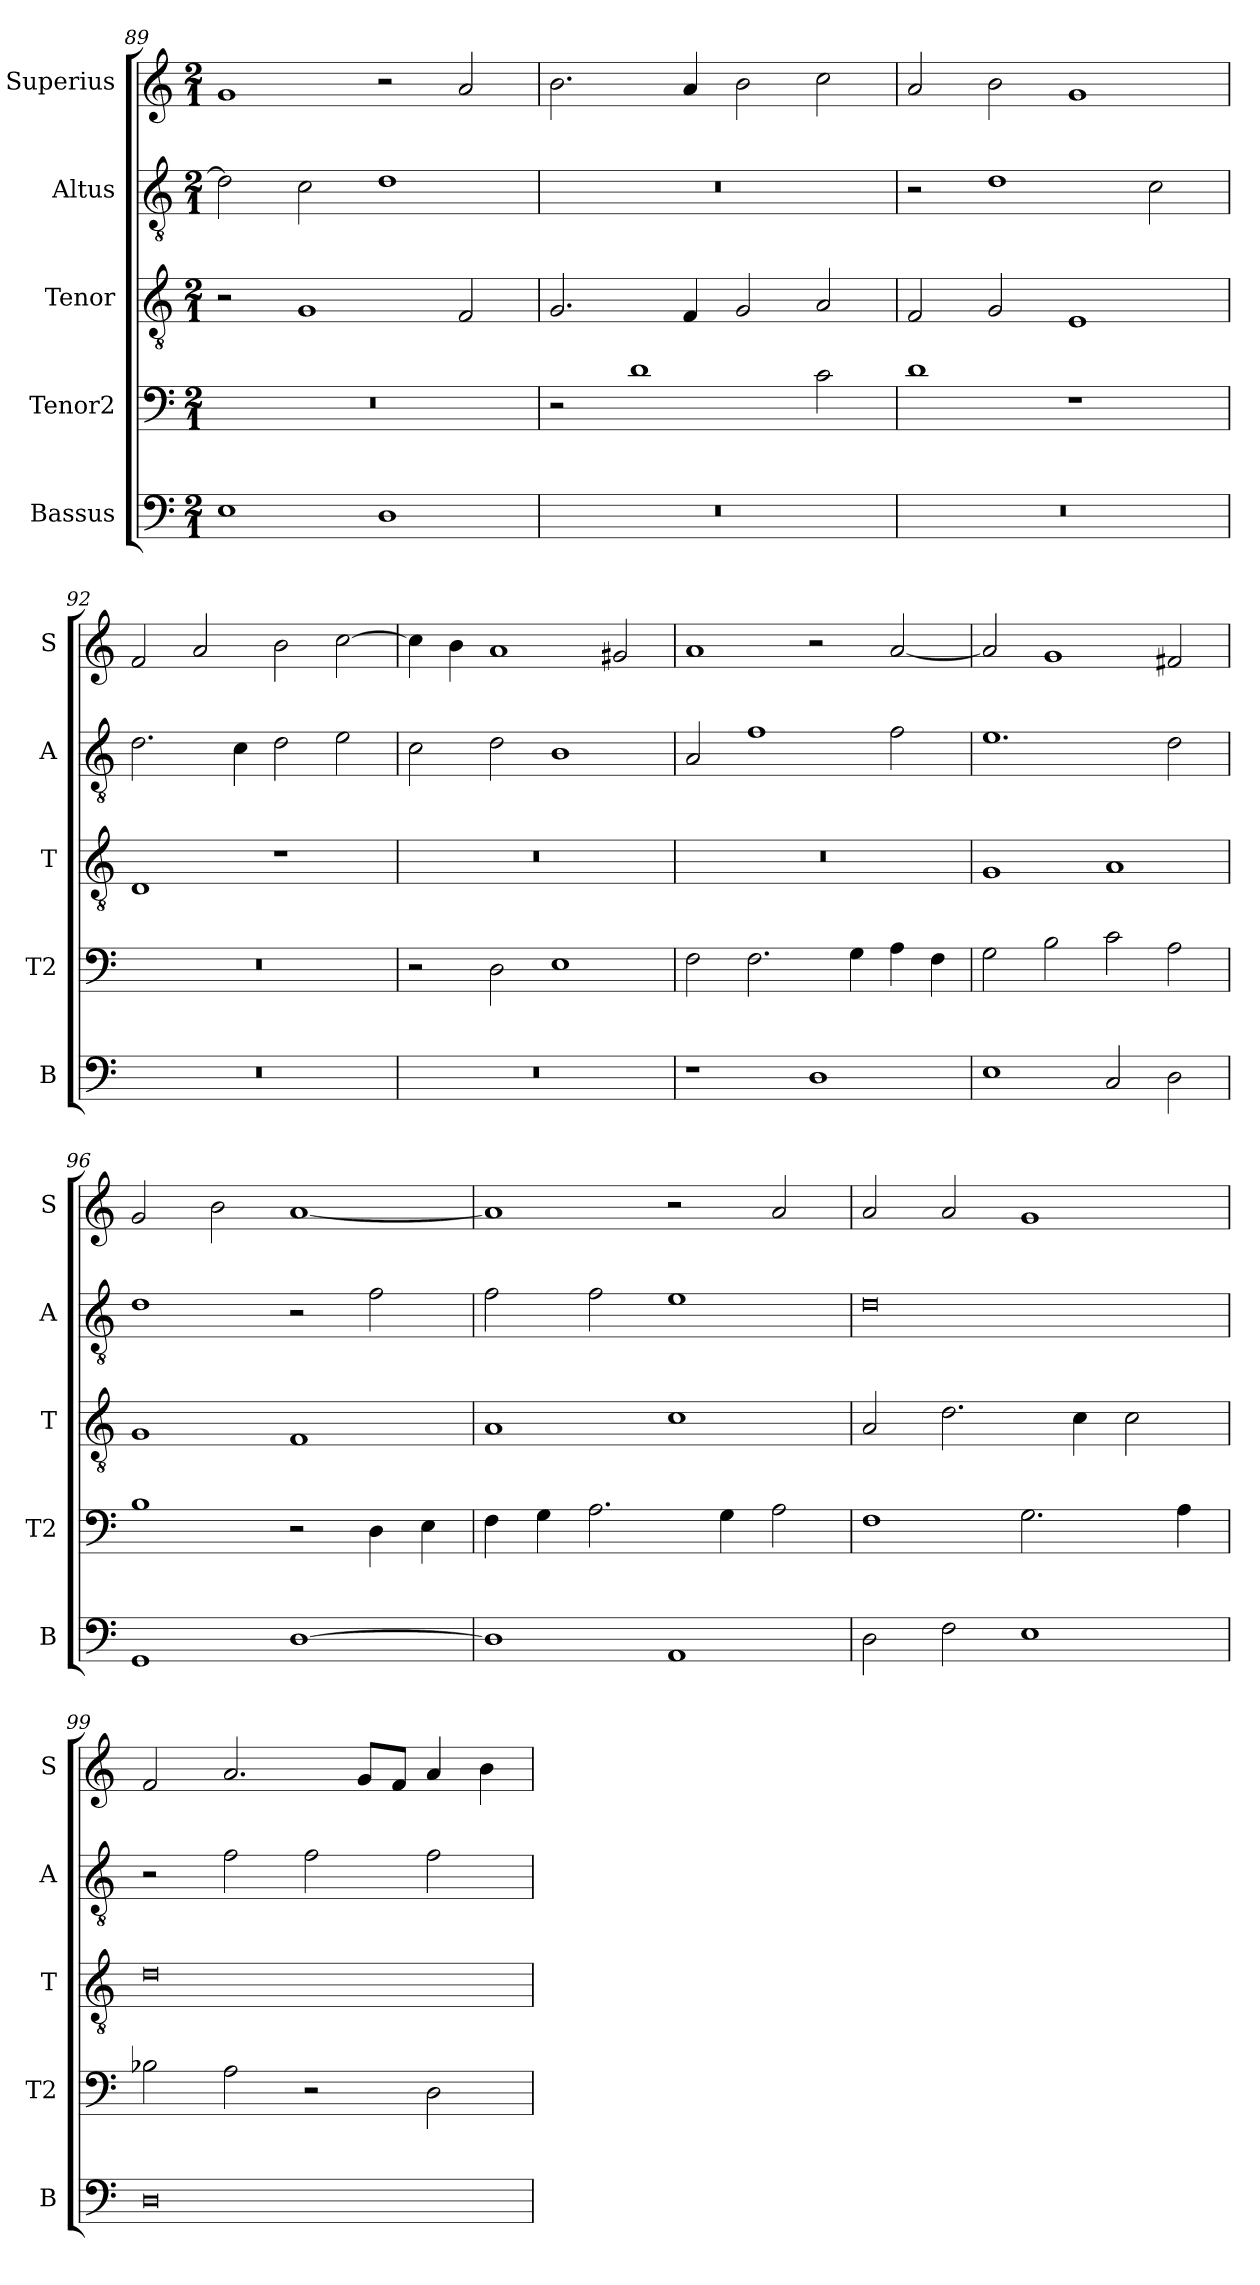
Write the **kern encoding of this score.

**kern	**kern	**kern	**kern	**kern
*part5	*part4	*part3	*part2	*part1
*staff5	*staff4	*staff3	*staff2	*staff1
*I"Bassus	*I"Tenor2	*I"Tenor	*I"Altus	*I"Superius
*I'B	*I'T2	*I'T	*I'A	*I'S
*clefF4	*clefF4	*clefGv2	*clefGv2	*clefG2
*k[]	*k[]	*k[]	*k[]	*k[]
*M2/1	*M2/1	*M2/1	*M2/1	*M2/1
=89	=89	=89	=89	=89
1E	0r	2r	2d\]	1g
.	.	1G	2c\	.
1D	.	.	1d	2r
.	.	2F/	.	2a/
=90	=90	=90	=90	=90
0r	2r	2.G/	0r	2.b\
.	1d	.	.	.
.	.	4F/	.	4a/
.	.	2G/	.	2b\
.	2c\	2A/	.	2cc\
=91	=91	=91	=91	=91
0r	1d	2F/	2r	2a/
.	.	2G/	1d	2b\
.	1r	1E	.	1g
.	.	.	2c\	.
=92	=92	=92	=92	=92
0r	0r	1D	2.d\	2f/
.	.	.	.	2a/
.	.	.	4c\	.
.	.	1r	2d\	2b\
.	.	.	2e\	[2cc\
=93	=93	=93	=93	=93
0r	2r	0r	2c\	4cc\]
.	.	.	.	4b\
.	2D\	.	2d\	1a
.	1E	.	1B	.
.	.	.	.	2g#X/
=94	=94	=94	=94	=94
1r	2F\	0r	2A/	1a
.	2.F\	.	1f	.
1D	.	.	.	2r
.	4G\	.	.	.
.	4A\	.	2f\	[2a/
.	4F\	.	.	.
=95	=95	=95	=95	=95
1E	2G\	1G	1.e	2a/]
.	2B\	.	.	1g
2C/	2c\	1A	.	.
2D\	2A\	.	2d\	2f#X/
=96	=96	=96	=96	=96
1GG	1B	1G	1d	2g/
.	.	.	.	2b\
[1D	2r	1F	2r	[1a
.	4D\	.	2f\	.
.	4E\	.	.	.
=97	=97	=97	=97	=97
1D]	4F\	1A	2f\	1a]
.	4G\	.	.	.
.	2.A\	.	2f\	.
1AA	.	1c	1e	2r
.	4G\	.	.	.
.	2A\	.	.	2a/
=98	=98	=98	=98	=98
2D\	1F	2A/	0d	2a/
2F\	.	2.d\	.	2a/
1E	2.G\	.	.	1g
.	.	4c\	.	.
.	.	2c\	.	.
.	4A\	.	.	.
=99	=99	=99	=99	=99
0D	2B-X\	0d	2r	2f/
.	2A\	.	2f\	2.a/
.	2r	.	2f\	.
.	.	.	.	8g/L
.	.	.	.	8f/J
.	2D\	.	2f\	4a/
.	.	.	.	4b\
=	=	=	=	=
*-	*-	*-	*-	*-
